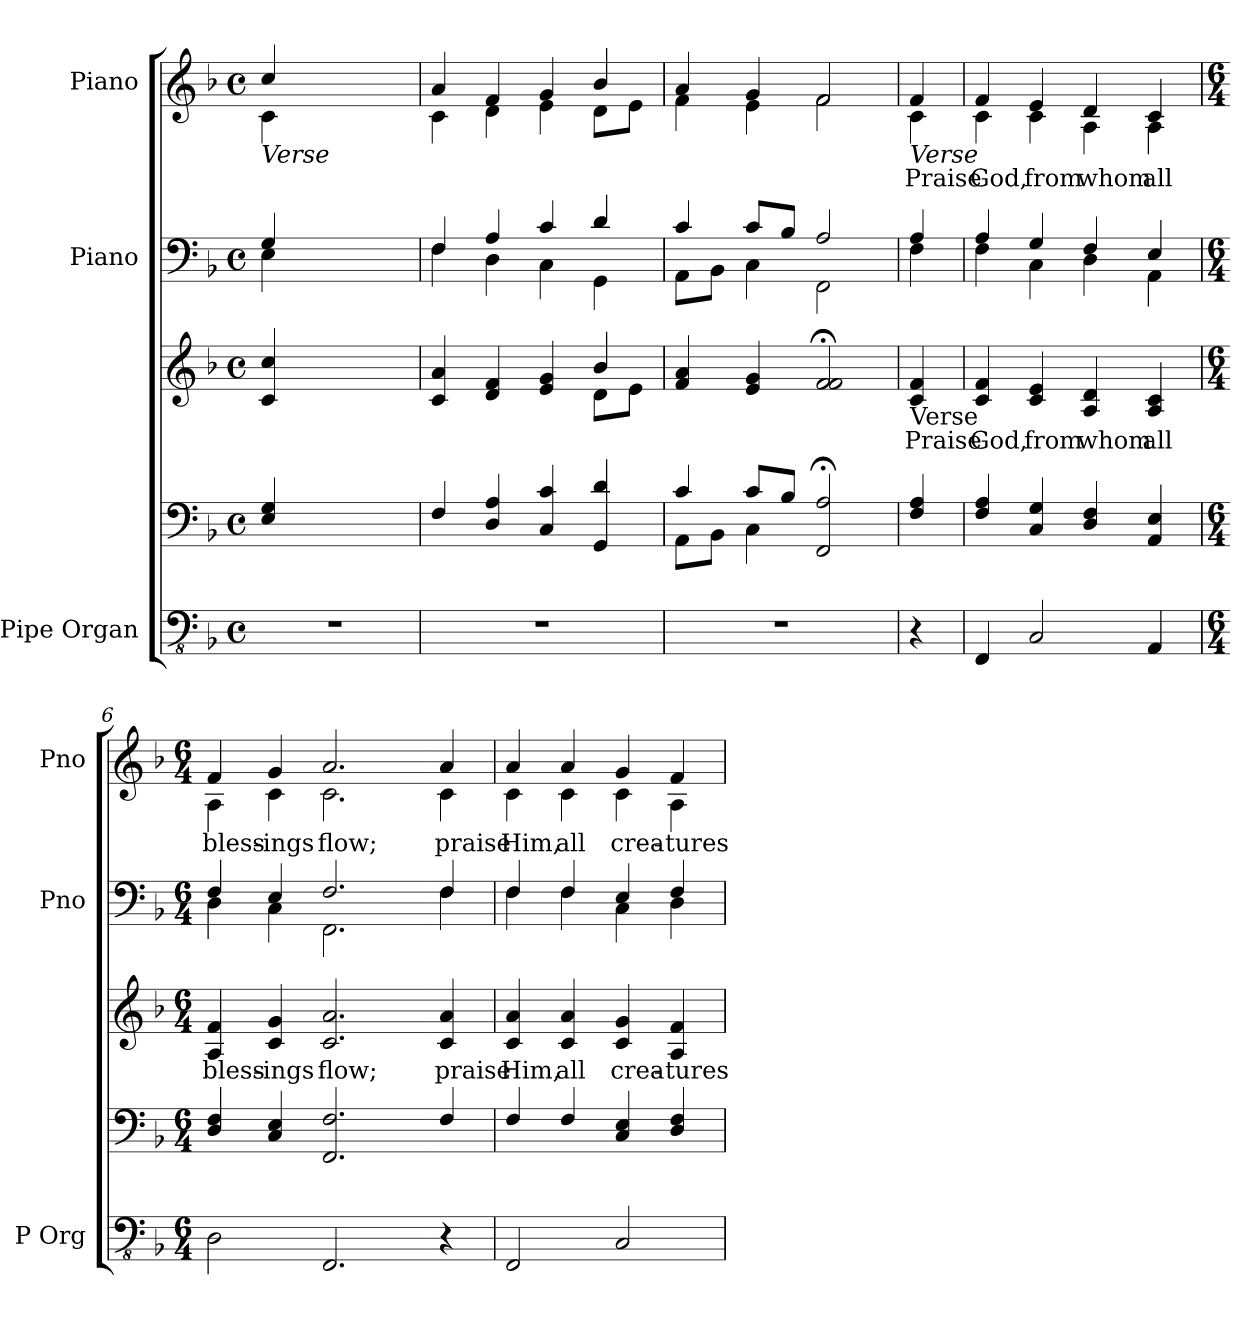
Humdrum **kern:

**kern	**kern	**kern	**text	**kern	**kern	**text
*part3	*part3	*part3	*part3	*part2	*part1	*part1
*staff5	*staff4	*staff3	*staff3	*staff2	*staff1	*staff1
*I"Pipe Organ	*	*	*	*I"Piano	*I"Piano	*
*I'P Org	*	*	*	*I'Pno	*I'Pno	*
*	*	*	*	*stria5	*stria5	*
*clefFv4	*clefF4	*clefG2	*	*clefF4	*clefG2	*
*k[b-]	*k[b-]	*k[b-]	*	*k[b-]	*k[b-]	*
*M4/4	*M4/4	*M4/4	*	*M4/4	*M4/4	*
*met(c)	*met(c)	*met(c)	*	*met(c)	*met(c)	*
=1	=1	=1	=1	=1	=1	=1
*	*	*	*	*^	*^	*
!	!	!	!	!	!	!LO:TX:b:i:t=Verse	!	!
1r	4E/ 4G/	4c/ 4cc/	.	4G/	4E\	4cc/	4c\	.
.	2.ryy	2.ryy	.	2.ryy	2.ryy	2.ryy	2.ryy	.
=2	=2	=2	=2	=2	=2	=2	=2	=2
*	*	*^	*	*	*	*	*	*
1r	4F/	4c/ 4a/	2.ryy	.	4F/	4F\	4a/	4c\	.
.	4D/ 4A/	4d/ 4f/	.	.	4A/	4D\	4f/	4d\	.
.	4C/ 4c/	4e/ 4g/	.	.	4c/	4C\	4g/	4e\	.
.	4GG/ 4d/	4b-/	8d\L	.	4d/	4GG\	4b-/	8d\L	.
.	.	.	8e\J	.	.	.	.	8e\J	.
*	*	*v	*v	*	*	*	*	*	*
=3	=3	=3	=3	=3	=3	=3	=3	=3
*	*^	*	*	*	*	*	*	*
1r	4c/	8AA\L	4f/ 4a/	.	4c/	8AA\L	4a/	4f\	.
.	.	8BB-\J	.	.	.	8BB-\J	.	.	.
.	8c/L	4C\	4e/ 4g/	.	8c/L	4C\	4g/	4e\	.
.	8B-/J	.	.	.	8B-/J	.	.	.	.
.	2FF/;< 2A/;<	2ryy	2f/;< 2f/;<	.	2A/	2FF\	2f/	2f\	.
=4	=4	=4	=4	=4	=4	=4	=4	=4	=4
!	!	!	!	!	!	!	!LO:TX:b:i:t=Verse	!	!
!	!	!	!LO:TX:b:t=Verse	!	!	!	!	!	!
!	!	!	!	!LO:LY:b	!	!	!	!	!LO:LY:b
*	*v	*v	*	*	*	*	*	*	*
4r	4F/ 4A/	4c/ 4f/	Praise	4A/	4F\	4f/	4c\	Praise
=5	=5	=5	=5	=5	=5	=5	=5	=5
!	!	!	!LO:LY:b	!	!	!	!	!LO:LY:b
4FFF/	4F/ 4A/	4c/ 4f/	God,	4A/	4F\	4f/	4c\	God,
!	!	!	!LO:LY:b	!	!	!	!	!LO:LY:b
2CC/	4C/ 4G/	4c/ 4e/	from	4G/	4C\	4e/	4c\	from
!	!	!	!LO:LY:b	!	!	!	!	!LO:LY:b
.	4D/ 4F/	4A/ 4d/	whom	4F/	4D\	4d/	4A\	whom
!	!	!	!LO:LY:b	!	!	!	!	!LO:LY:b
4AAA/	4AA/ 4E/	4A/ 4c/	all	4E/	4AA\	4c/	4A\	all
=6	=6	=6	=6	=6	=6	=6	=6	=6
*M6/4	*M6/4	*M6/4	*	*M6/4	*	*M6/4	*	*
!	!	!	!LO:LY:b	!	!	!	!	!LO:LY:b
2DD\	4D/ 4F/	4A/ 4f/	bless-	4F/	4D\	4f/	4A\	bless-
!	!	!	!LO:LY:b	!	!	!	!	!LO:LY:b
.	4C/ 4E/	4c/ 4g/	-ings	4E/	4C\	4g/	4c\	-ings
!	!	!	!LO:LY:b	!	!	!	!	!LO:LY:b
2.FFF/	2.FF/ 2.F/	2.c/ 2.a/	flow;	2.F/	2.FF\	2.a/	2.c\	flow;
!!LO:LB:g=z	!!
=7-	=7-	=7-	=7-	=7-	=7-	=7-	=7-	=7-
!	!	!	!LO:LY:b	!	!	!	!	!LO:LY:b
4r	4F/	4c/ 4a/	praise	4F/	4F\	4a/	4c\	praise
=8	=8	=8	=8	=8	=8	=8	=8	=8
!	!	!	!LO:LY:b	!	!	!	!	!LO:LY:b
2FFF/	4F/	4c/ 4a/	Him,	4F/	4F\	4a/	4c\	Him,
!	!	!	!LO:LY:b	!	!	!	!	!LO:LY:b
.	4F/	4c/ 4a/	all	4F/	4F\	4a/	4c\	all
!	!	!	!LO:LY:b	!	!	!	!	!LO:LY:b
2CC/	4C/ 4E/	4c/ 4g/	crea-	4E/	4C\	4g/	4c\	crea-
!	!	!	!LO:LY:b	!	!	!	!	!LO:LY:b
.	4D/ 4F/	4A/ 4f/	-tures	4F/	4D\	4f/	4A\	-tures
*	*	*	*	*v	*v	*	*	*
*	*	*	*	*	*v	*v	*
=	=	=	=	=	=	=
*-	*-	*-	*-	*-	*-	*-
